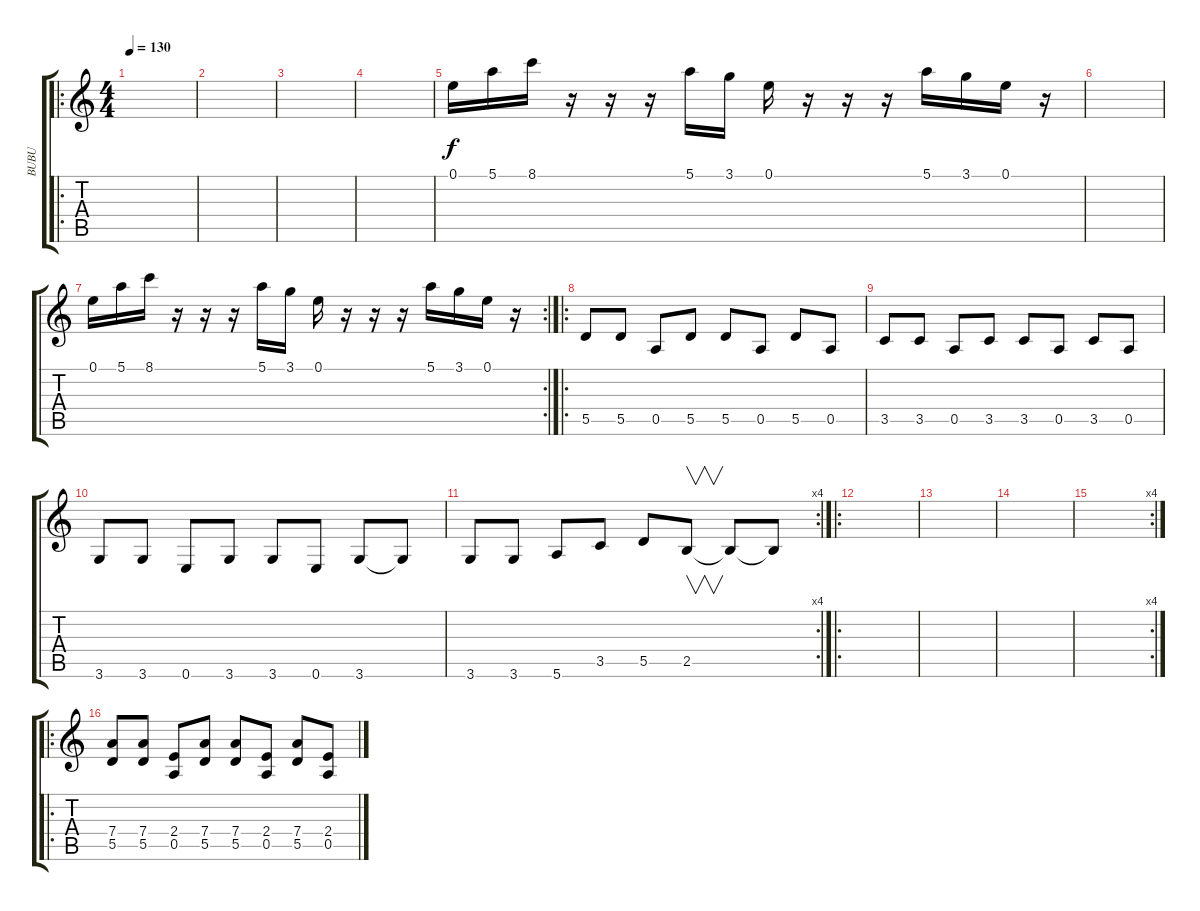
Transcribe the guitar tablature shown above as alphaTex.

\track ("BUBU" "BUBU") {instrument overdrivenguitar}
\staff {score tabs}
\tuning (E4 B3 G3 D3 A2 E2) {hide}
\ro
\ts (4 4)
\tempo 130
\clef g2
\ks c
|
|
|
|
0.1.16 5.1.16 8.1.16 r.16 r.16 r.16 5.1.16 3.1.16 0.1.16 r.16 r.16 r.16 5.1.16 3.1.16 0.1.16 r.16 |
|
\rc 2
0.1.16 5.1.16 8.1.16 r.16 r.16 r.16 5.1.16 3.1.16 0.1.16 r.16 r.16 r.16 5.1.16 3.1.16 0.1.16 r.16 |
\ro
5.5.8{dy f} 5.5.8 0.5.8 5.5.8 5.5.8 0.5.8 5.5.8 0.5.8 |
3.5.8 3.5.8 0.5.8 3.5.8 3.5.8 0.5.8 3.5.8 0.5.8 |
3.6.8 3.6.8 0.6.8 3.6.8 3.6.8 0.6.8 3.6.8 3.6{t}.8 |
\rc 4
3.6.8 3.6.8 5.6.8 3.5.8 5.5.8 2.5.8{v} 2.5{t}.8 2.5{t}.8 |
\ro
|
|
|
\rc 4
|
\ro
(7.4 5.5).8 (7.4 5.5).8 (2.4 0.5).8 (7.4 5.5).8 (7.4 5.5).8 (2.4 0.5).8 (7.4 5.5).8 (2.4 0.5).8
